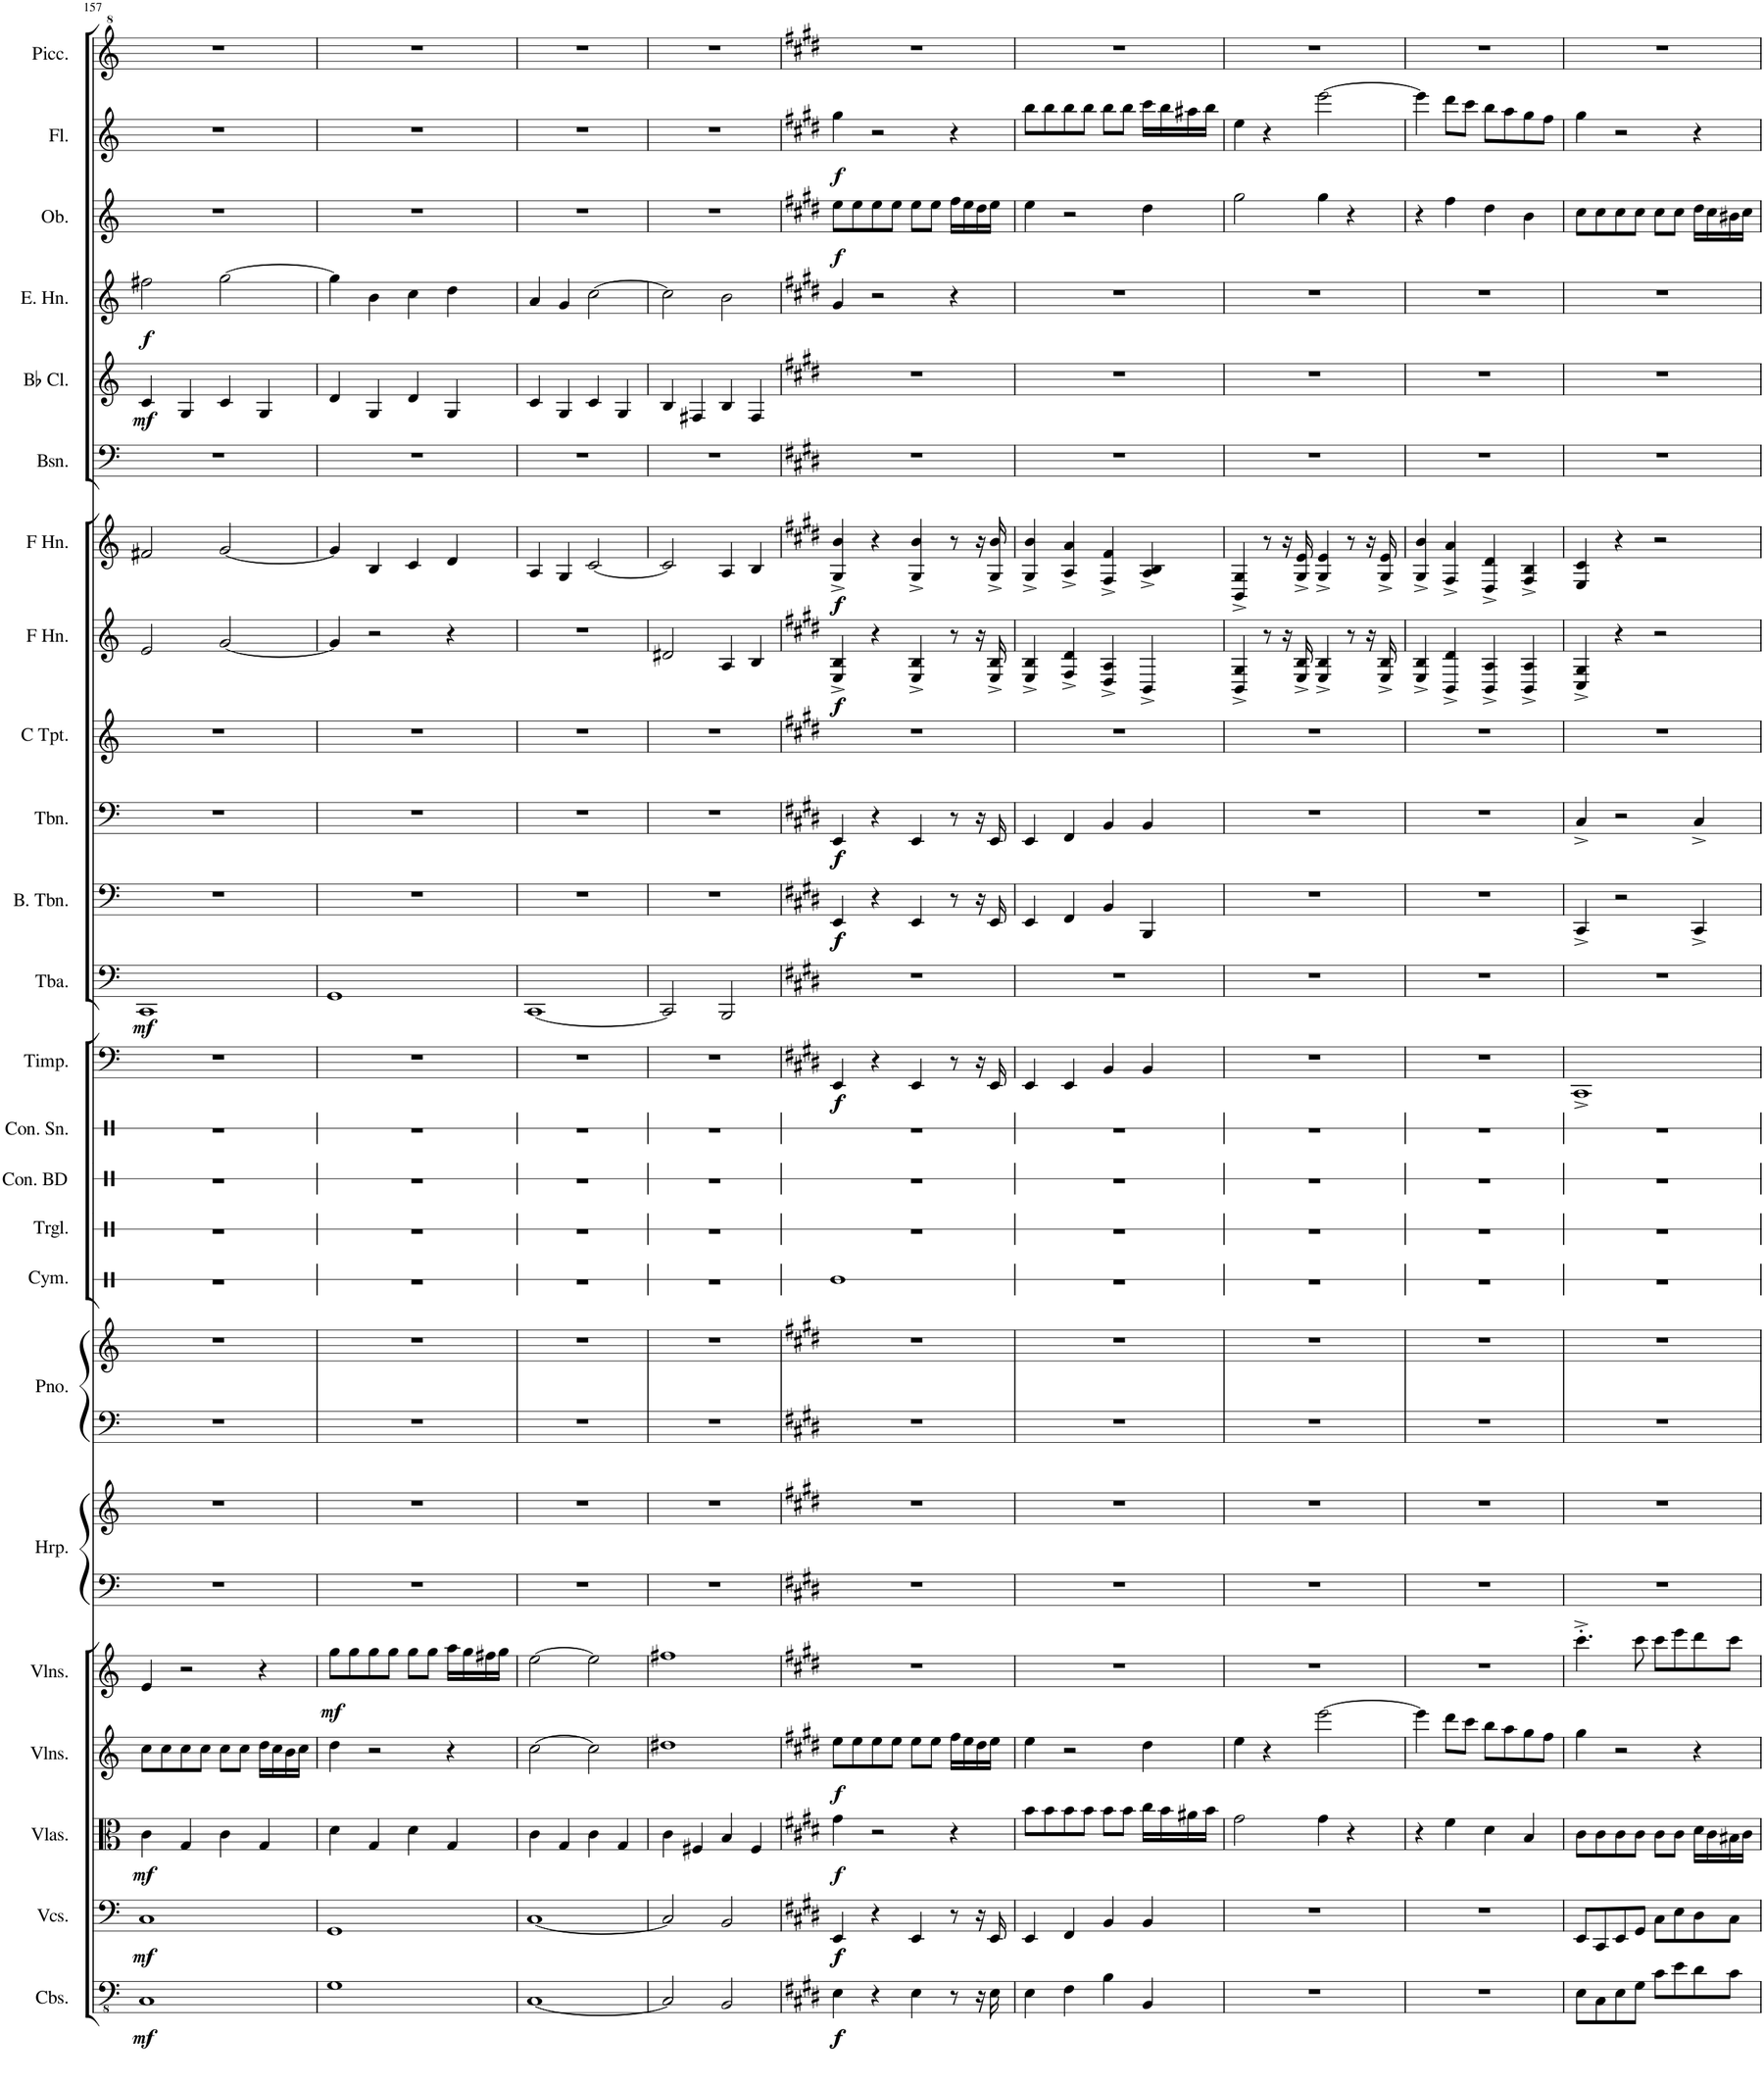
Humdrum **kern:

**kern	**dynam	**kern	**dynam	**kern	**dynam	**kern	**dynam	**kern	**dynam	**kern	**kern	**kern	**kern	**kern	**kern	**kern	**kern	**kern	**dynam	**kern	**dynam	**kern	**dynam	**kern	**dynam	**kern	**kern	**dynam	**kern	**dynam	**kern	**kern	**dynam	**kern	**dynam	**kern	**dynam	**kern	**dynam	**kern
*part24	*part24	*part23	*part23	*part22	*part22	*part21	*part21	*part20	*part20	*part19	*part19	*part18	*part18	*part17	*part16	*part15	*part14	*part13	*part13	*part12	*part12	*part11	*part11	*part10	*part10	*part9	*part8	*part8	*part7	*part7	*part6	*part5	*part5	*part4	*part4	*part3	*part3	*part2	*part2	*part1
*staff26	*staff26	*staff25	*staff25	*staff24	*staff24	*staff23	*staff23	*staff22	*staff22	*staff21	*staff20	*staff19	*staff18	*staff17	*staff16	*staff15	*staff14	*staff13	*staff13	*staff12	*staff12	*staff11	*staff11	*staff10	*staff10	*staff9	*staff8	*staff8	*staff7	*staff7	*staff6	*staff5	*staff5	*staff4	*staff4	*staff3	*staff3	*staff2	*staff2	*staff1
*I"Contrabasses	*	*I"Violoncellos	*	*I"Violas	*	*I"Violins	*	*I"Violins	*	*I"Harp	*	*I"Piano	*	*I"Cymbal	*I"Triangle	*I"Concert Bass Drum	*I"Concert Snare Drum	*I"Timpani	*	*I"Tuba	*	*I"Bass Trombone	*	*I"Trombone	*	*I"C Trumpet	*I"Horn in F	*	*I"Horn in F	*	*I"Bassoon	*I"Bb Clarinet	*	*I"English Horn	*	*I"Oboe	*	*I"Flute	*	*I"Piccolo
*I'Cbs.	*	*I'Vcs.	*	*I'Vlas.	*	*I'Vlns.	*	*I'Vlns.	*	*I'Hrp.	*	*I'Pno.	*	*I'Cym.	*I'Trgl.	*I'Con. BD	*I'Con. Sn.	*I'Timp.	*	*I'Tba.	*	*I'B. Tbn.	*	*I'Tbn.	*	*I'C Tpt.	*	*	*	*	*I'Bsn.	*I'Bb Cl.	*	*I'E. Hn.	*	*I'Ob.	*	*I'Fl.	*	*I'Picc.
!!LO:PB:g=z
*clefFv4	*	*clefF4	*	*clefC3	*	*clefG2	*	*clefG2	*	*clefF4	*clefG2	*clefF4	*clefG2	*clefX	*clefX	*clefX	*clefX	*clefF4	*	*clefF4	*	*clefF4	*	*clefF4	*	*clefG2	*clefG2	*	*clefG2	*	*clefF4	*clefG2	*	*clefG2	*	*clefG2	*	*clefG2	*	*clefG^2
*	*	*	*	*	*	*	*	*	*	*	*	*	*	*	*	*	*	*	*	*	*	*	*	*	*	*	*ITrd4c7	*	*ITrd4c7	*	*	*ITrd1c2	*	*	*	*	*	*	*	*ITrd-7c-12
*k[]	*	*k[]	*	*k[]	*	*k[]	*	*k[]	*	*k[]	*k[]	*k[]	*k[]	*k[]	*k[]	*k[]	*k[]	*k[]	*	*k[]	*	*k[]	*	*k[]	*	*k[]	*k[]	*	*k[]	*	*k[]	*k[]	*	*k[]	*	*k[]	*	*k[]	*	*k[]
*M4/4	*	*M4/4	*	*M4/4	*	*M4/4	*	*M4/4	*	*M4/4	*M4/4	*M4/4	*M4/4	*M4/4	*M4/4	*M4/4	*M4/4	*M4/4	*	*M4/4	*	*M4/4	*	*M4/4	*	*M4/4	*M4/4	*	*M4/4	*	*M4/4	*M4/4	*	*M4/4	*	*M4/4	*	*M4/4	*	*M4/4
=157	=157	=157	=157	=157	=157	=157	=157	=157	=157	=157	=157	=157	=157	=157	=157	=157	=157	=157	=157	=157	=157	=157	=157	=157	=157	=157	=157	=157	=157	=157	=157	=157	=157	=157	=157	=157	=157	=157	=157	=157
!	!LO:DY:b	!	!LO:DY:b	!	!LO:DY:b	!	!	!	!	!	!	!	!	!	!	!	!	!	!	!	!LO:DY:b	!	!	!	!	!	!	!	!	!	!	!	!LO:DY:b	!	!LO:DY:b	!	!	!	!	!
1CC	mf	1C	mf	4c\	mf	8cc\L	.	4e/	.	1r	1r	1r	1r	1r	1r	1r	1r	1r	.	1CC	mf	1r	.	1r	.	1r	2e/	.	2f#X/	.	1r	4c/	mf	2ff#X\	f	1r	.	1r	.	1r
.	.	.	.	.	.	8cc\	.	.	.	.	.	.	.	.	.	.	.	.	.	.	.	.	.	.	.	.	.	.	.	.	.	.	.	.	.	.	.	.	.	.
.	.	.	.	4G/	.	8cc\	.	2r	.	.	.	.	.	.	.	.	.	.	.	.	.	.	.	.	.	.	.	.	.	.	.	4G/	.	.	.	.	.	.	.	.
.	.	.	.	.	.	8cc\J	.	.	.	.	.	.	.	.	.	.	.	.	.	.	.	.	.	.	.	.	.	.	.	.	.	.	.	.	.	.	.	.	.	.
.	.	.	.	4c\	.	8cc\L	.	.	.	.	.	.	.	.	.	.	.	.	.	.	.	.	.	.	.	.	[2g/	.	[2g/	.	.	4c/	.	[2gg\	.	.	.	.	.	.
.	.	.	.	.	.	8cc\J	.	.	.	.	.	.	.	.	.	.	.	.	.	.	.	.	.	.	.	.	.	.	.	.	.	.	.	.	.	.	.	.	.	.
.	.	.	.	4G/	.	16dd\LL	.	4r	.	.	.	.	.	.	.	.	.	.	.	.	.	.	.	.	.	.	.	.	.	.	.	4G/	.	.	.	.	.	.	.	.
.	.	.	.	.	.	16cc\	.	.	.	.	.	.	.	.	.	.	.	.	.	.	.	.	.	.	.	.	.	.	.	.	.	.	.	.	.	.	.	.	.	.
.	.	.	.	.	.	16b\	.	.	.	.	.	.	.	.	.	.	.	.	.	.	.	.	.	.	.	.	.	.	.	.	.	.	.	.	.	.	.	.	.	.
.	.	.	.	.	.	16cc\JJ	.	.	.	.	.	.	.	.	.	.	.	.	.	.	.	.	.	.	.	.	.	.	.	.	.	.	.	.	.	.	.	.	.	.
=158	=158	=158	=158	=158	=158	=158	=158	=158	=158	=158	=158	=158	=158	=158	=158	=158	=158	=158	=158	=158	=158	=158	=158	=158	=158	=158	=158	=158	=158	=158	=158	=158	=158	=158	=158	=158	=158	=158	=158	=158
!	!	!	!	!	!	!	!	!	!LO:DY:b	!	!	!	!	!	!	!	!	!	!	!	!	!	!	!	!	!	!	!	!	!	!	!	!	!	!	!	!	!	!	!
1GG	.	1GG	.	4d\	.	4dd\	.	8gg\L	mf	1r	1r	1r	1r	1r	1r	1r	1r	1r	.	1GG	.	1r	.	1r	.	1r	4g/]	.	4g/]	.	1r	4d/	.	4gg\]	.	1r	.	1r	.	1r
.	.	.	.	.	.	.	.	8gg\	.	.	.	.	.	.	.	.	.	.	.	.	.	.	.	.	.	.	.	.	.	.	.	.	.	.	.	.	.	.	.	.
.	.	.	.	4G/	.	2r	.	8gg\	.	.	.	.	.	.	.	.	.	.	.	.	.	.	.	.	.	.	2r	.	4B/	.	.	4G/	.	4b\	.	.	.	.	.	.
.	.	.	.	.	.	.	.	8gg\J	.	.	.	.	.	.	.	.	.	.	.	.	.	.	.	.	.	.	.	.	.	.	.	.	.	.	.	.	.	.	.	.
.	.	.	.	4d\	.	.	.	8gg\L	.	.	.	.	.	.	.	.	.	.	.	.	.	.	.	.	.	.	.	.	4c/	.	.	4d/	.	4cc\	.	.	.	.	.	.
.	.	.	.	.	.	.	.	8gg\J	.	.	.	.	.	.	.	.	.	.	.	.	.	.	.	.	.	.	.	.	.	.	.	.	.	.	.	.	.	.	.	.
.	.	.	.	4G/	.	4r	.	16aa\LL	.	.	.	.	.	.	.	.	.	.	.	.	.	.	.	.	.	.	4r	.	4d/	.	.	4G/	.	4dd\	.	.	.	.	.	.
.	.	.	.	.	.	.	.	16gg\	.	.	.	.	.	.	.	.	.	.	.	.	.	.	.	.	.	.	.	.	.	.	.	.	.	.	.	.	.	.	.	.
.	.	.	.	.	.	.	.	16ff#X\	.	.	.	.	.	.	.	.	.	.	.	.	.	.	.	.	.	.	.	.	.	.	.	.	.	.	.	.	.	.	.	.
.	.	.	.	.	.	.	.	16gg\JJ	.	.	.	.	.	.	.	.	.	.	.	.	.	.	.	.	.	.	.	.	.	.	.	.	.	.	.	.	.	.	.	.
=159	=159	=159	=159	=159	=159	=159	=159	=159	=159	=159	=159	=159	=159	=159	=159	=159	=159	=159	=159	=159	=159	=159	=159	=159	=159	=159	=159	=159	=159	=159	=159	=159	=159	=159	=159	=159	=159	=159	=159	=159
[1CC	.	[1C	.	4c\	.	[2cc\	.	[2ee\	.	1r	1r	1r	1r	1r	1r	1r	1r	1r	.	[1CC	.	1r	.	1r	.	1r	1r	.	4A/	.	1r	4c/	.	4a/	.	1r	.	1r	.	1r
.	.	.	.	4G/	.	.	.	.	.	.	.	.	.	.	.	.	.	.	.	.	.	.	.	.	.	.	.	.	4G/	.	.	4G/	.	4g/	.	.	.	.	.	.
.	.	.	.	4c\	.	2cc\]	.	2ee\]	.	.	.	.	.	.	.	.	.	.	.	.	.	.	.	.	.	.	.	.	[2c/	.	.	4c/	.	[2cc\	.	.	.	.	.	.
.	.	.	.	4G/	.	.	.	.	.	.	.	.	.	.	.	.	.	.	.	.	.	.	.	.	.	.	.	.	.	.	.	4G/	.	.	.	.	.	.	.	.
=160	=160	=160	=160	=160	=160	=160	=160	=160	=160	=160	=160	=160	=160	=160	=160	=160	=160	=160	=160	=160	=160	=160	=160	=160	=160	=160	=160	=160	=160	=160	=160	=160	=160	=160	=160	=160	=160	=160	=160	=160
2CC/]	.	2C/]	.	4c\	.	1dd#X	.	1ff#X	.	1r	1r	1r	1r	1r	1r	1r	1r	1r	.	2CC/]	.	1r	.	1r	.	1r	2d#X/	.	2c/]	.	1r	4B/	.	2cc\]	.	1r	.	1r	.	1r
.	.	.	.	4F#X/	.	.	.	.	.	.	.	.	.	.	.	.	.	.	.	.	.	.	.	.	.	.	.	.	.	.	.	4F#X/	.	.	.	.	.	.	.	.
2BBB/	.	2BB/	.	4B/	.	.	.	.	.	.	.	.	.	.	.	.	.	.	.	2BBB/	.	.	.	.	.	.	4A/	.	4A/	.	.	4B/	.	2b\	.	.	.	.	.	.
.	.	.	.	4F#/	.	.	.	.	.	.	.	.	.	.	.	.	.	.	.	.	.	.	.	.	.	.	4B/	.	4B/	.	.	4F#/	.	.	.	.	.	.	.	.
=161	=161	=161	=161	=161	=161	=161	=161	=161	=161	=161	=161	=161	=161	=161	=161	=161	=161	=161	=161	=161	=161	=161	=161	=161	=161	=161	=161	=161	=161	=161	=161	=161	=161	=161	=161	=161	=161	=161	=161	=161
*k[f#c#g#d#]	*	*k[f#c#g#d#]	*	*k[f#c#g#d#]	*	*k[f#c#g#d#]	*	*k[f#c#g#d#]	*	*k[f#c#g#d#]	*k[f#c#g#d#]	*k[f#c#g#d#]	*k[f#c#g#d#]	*	*	*	*	*k[f#c#g#d#]	*	*k[f#c#g#d#]	*	*k[f#c#g#d#]	*	*k[f#c#g#d#]	*	*k[f#c#g#d#]	*k[f#c#g#d#]	*	*k[f#c#g#d#]	*	*k[f#c#g#d#]	*k[f#c#g#d#]	*	*k[f#c#g#d#]	*	*k[f#c#g#d#]	*	*k[f#c#g#d#]	*	*k[f#c#g#d#]
!	!LO:DY:b	!	!	!	!	!	!	!	!	!	!	!	!	!	!	!	!	!	!	!	!	!	!	!	!	!	!	!	!	!	!	!	!	!	!	!	!	!	!	!
!	!LO:DY:n=1:b	!	!LO:DY:b	!	!	!	!	!	!	!	!	!	!	!	!	!	!	!	!	!	!	!	!	!	!	!	!	!	!	!	!	!	!	!	!	!	!	!	!	!
!	!	!	!LO:DY:n=1:b	!	!LO:DY:b	!	!LO:DY:b	!	!	!	!	!	!	!	!	!	!	!	!LO:DY:b	!	!	!	!	!	!	!	!	!	!	!	!	!	!	!	!	!	!	!	!	!
!	!	!	!	!	!	!	!	!	!	!	!	!	!	!	!	!	!	!	!LO:DY:n=1:b	!	!	!	!LO:DY:b	!	!	!	!	!	!	!	!	!	!	!	!	!	!	!	!	!
!	!	!	!	!	!	!	!	!	!	!	!	!	!	!	!	!	!	!	!	!	!	!	!LO:DY:n=1:b	!	!LO:DY:b	!	!	!	!	!	!	!	!	!	!	!	!	!	!	!
!	!	!	!	!	!	!	!	!	!	!	!	!	!	!	!	!	!	!	!	!	!	!	!	!	!LO:DY:n=1:b	!	!	!LO:DY:b	!	!	!	!	!	!	!	!	!	!	!	!
!	!	!	!	!	!	!	!	!	!	!	!	!	!	!	!	!	!	!	!	!	!	!	!	!	!	!	!	!LO:DY:n=1:b	!	!LO:DY:b	!	!	!	!	!	!	!	!	!	!
!	!	!	!	!	!	!	!	!	!	!	!	!	!	!	!	!	!	!	!	!	!	!	!	!	!	!	!	!	!	!LO:DY:n=1:b	!	!	!	!	!	!	!LO:DY:b	!	!LO:DY:b	!
4EE\	f f	4EE/	f f	4g#\	f	8ee\L	f	1r	.	1r	1r	1r	1r	1Re	1r	1r	1r	4EE/	f f	1r	.	4EE/	f f	4EE/	f f	1r	4E/^ 4B/^	f f	4G#/^ 4b/^	f f	1r	1r	.	4g#/	.	8ee\L	f	4gg#\	f	1r
.	.	.	.	.	.	8ee\	.	.	.	.	.	.	.	.	.	.	.	.	.	.	.	.	.	.	.	.	.	.	.	.	.	.	.	.	.	8ee\	.	.	.	.
4r	.	4r	.	2r	.	8ee\	.	.	.	.	.	.	.	.	.	.	.	4r	.	.	.	4r	.	4r	.	.	4r	.	4r	.	.	.	.	2r	.	8ee\	.	2r	.	.
.	.	.	.	.	.	8ee\J	.	.	.	.	.	.	.	.	.	.	.	.	.	.	.	.	.	.	.	.	.	.	.	.	.	.	.	.	.	8ee\J	.	.	.	.
4EE\	.	4EE/	.	.	.	8ee\L	.	.	.	.	.	.	.	.	.	.	.	4EE/	.	.	.	4EE/	.	4EE/	.	.	4E/^ 4B/^	.	4G#/^ 4b/^	.	.	.	.	.	.	8ee\L	.	.	.	.
.	.	.	.	.	.	8ee\J	.	.	.	.	.	.	.	.	.	.	.	.	.	.	.	.	.	.	.	.	.	.	.	.	.	.	.	.	.	8ee\J	.	.	.	.
8r	.	8r	.	4r	.	16ff#\LL	.	.	.	.	.	.	.	.	.	.	.	8r	.	.	.	8r	.	8r	.	.	8r	.	8r	.	.	.	.	4r	.	16ff#\LL	.	4r	.	.
.	.	.	.	.	.	16ee\	.	.	.	.	.	.	.	.	.	.	.	.	.	.	.	.	.	.	.	.	.	.	.	.	.	.	.	.	.	16ee\	.	.	.	.
16r	.	16r	.	.	.	16dd#\	.	.	.	.	.	.	.	.	.	.	.	16r	.	.	.	16r	.	16r	.	.	16r	.	16r	.	.	.	.	.	.	16dd#\	.	.	.	.
16EE\	.	16EE/	.	.	.	16ee\JJ	.	.	.	.	.	.	.	.	.	.	.	16EE/	.	.	.	16EE/	.	16EE/	.	.	16E/^ 16B/^	.	16G#/^ 16b/^	.	.	.	.	.	.	16ee\JJ	.	.	.	.
=162	=162	=162	=162	=162	=162	=162	=162	=162	=162	=162	=162	=162	=162	=162	=162	=162	=162	=162	=162	=162	=162	=162	=162	=162	=162	=162	=162	=162	=162	=162	=162	=162	=162	=162	=162	=162	=162	=162	=162	=162
4EE\	.	4EE/	.	8b\L	.	4ee\	.	1r	.	1r	1r	1r	1r	1r	1r	1r	1r	4EE/	.	1r	.	4EE/	.	4EE/	.	1r	4E/^ 4B/^	.	4G#/^ 4b/^	.	1r	1r	.	1r	.	4ee\	.	8bb\L	.	1r
.	.	.	.	8b\	.	.	.	.	.	.	.	.	.	.	.	.	.	.	.	.	.	.	.	.	.	.	.	.	.	.	.	.	.	.	.	.	.	8bb\	.	.
4FF#\	.	4FF#/	.	8b\	.	2r	.	.	.	.	.	.	.	.	.	.	.	4EE/	.	.	.	4FF#/	.	4FF#/	.	.	4F#/^ 4d#/^	.	4A/^ 4a/^	.	.	.	.	.	.	2r	.	8bb\	.	.
.	.	.	.	8b\J	.	.	.	.	.	.	.	.	.	.	.	.	.	.	.	.	.	.	.	.	.	.	.	.	.	.	.	.	.	.	.	.	.	8bb\J	.	.
4BB\	.	4BB/	.	8b\L	.	.	.	.	.	.	.	.	.	.	.	.	.	4BB/	.	.	.	4BB/	.	4BB/	.	.	4D#/^ 4A/^	.	4F#/^ 4f#/^	.	.	.	.	.	.	.	.	8bb\L	.	.
.	.	.	.	8b\J	.	.	.	.	.	.	.	.	.	.	.	.	.	.	.	.	.	.	.	.	.	.	.	.	.	.	.	.	.	.	.	.	.	8bb\J	.	.
4BBB/	.	4BB/	.	16cc#\LL	.	4dd#\	.	.	.	.	.	.	.	.	.	.	.	4BB/	.	.	.	4BBB/	.	4BB/	.	.	4BB^/	.	4A/^ 4B/^	.	.	.	.	.	.	4dd#\	.	16ccc#\LL	.	.
.	.	.	.	16b\	.	.	.	.	.	.	.	.	.	.	.	.	.	.	.	.	.	.	.	.	.	.	.	.	.	.	.	.	.	.	.	.	.	16bb\	.	.
.	.	.	.	16a#X\	.	.	.	.	.	.	.	.	.	.	.	.	.	.	.	.	.	.	.	.	.	.	.	.	.	.	.	.	.	.	.	.	.	16aa#X\	.	.
.	.	.	.	16b\JJ	.	.	.	.	.	.	.	.	.	.	.	.	.	.	.	.	.	.	.	.	.	.	.	.	.	.	.	.	.	.	.	.	.	16bb\JJ	.	.
=163	=163	=163	=163	=163	=163	=163	=163	=163	=163	=163	=163	=163	=163	=163	=163	=163	=163	=163	=163	=163	=163	=163	=163	=163	=163	=163	=163	=163	=163	=163	=163	=163	=163	=163	=163	=163	=163	=163	=163	=163
1r	.	1r	.	2g#\	.	4ee\	.	1r	.	1r	1r	1r	1r	1r	1r	1r	1r	1r	.	1r	.	1r	.	1r	.	1r	4BB/^ 4G#/^	.	4BB/^ 4G#/^	.	1r	1r	.	1r	.	2gg#\	.	4ee\	.	1r
.	.	.	.	.	.	4r	.	.	.	.	.	.	.	.	.	.	.	.	.	.	.	.	.	.	.	.	8r	.	8r	.	.	.	.	.	.	.	.	4r	.	.
.	.	.	.	.	.	.	.	.	.	.	.	.	.	.	.	.	.	.	.	.	.	.	.	.	.	.	16r	.	16r	.	.	.	.	.	.	.	.	.	.	.
.	.	.	.	.	.	.	.	.	.	.	.	.	.	.	.	.	.	.	.	.	.	.	.	.	.	.	16E/^ 16B/^	.	16G#/^ 16e/^	.	.	.	.	.	.	.	.	.	.	.
.	.	.	.	4g#\	.	[2eee\	.	.	.	.	.	.	.	.	.	.	.	.	.	.	.	.	.	.	.	.	4E/^ 4B/^	.	4G#/^ 4e/^	.	.	.	.	.	.	4gg#\	.	[2eee\	.	.
.	.	.	.	4r	.	.	.	.	.	.	.	.	.	.	.	.	.	.	.	.	.	.	.	.	.	.	8r	.	8r	.	.	.	.	.	.	4r	.	.	.	.
.	.	.	.	.	.	.	.	.	.	.	.	.	.	.	.	.	.	.	.	.	.	.	.	.	.	.	16r	.	16r	.	.	.	.	.	.	.	.	.	.	.
.	.	.	.	.	.	.	.	.	.	.	.	.	.	.	.	.	.	.	.	.	.	.	.	.	.	.	16E/^ 16B/^	.	16G#/^ 16e/^	.	.	.	.	.	.	.	.	.	.	.
=164	=164	=164	=164	=164	=164	=164	=164	=164	=164	=164	=164	=164	=164	=164	=164	=164	=164	=164	=164	=164	=164	=164	=164	=164	=164	=164	=164	=164	=164	=164	=164	=164	=164	=164	=164	=164	=164	=164	=164	=164
1r	.	1r	.	4r	.	4eee\]	.	1r	.	1r	1r	1r	1r	1r	1r	1r	1r	1r	.	1r	.	1r	.	1r	.	1r	4E/^ 4B/^	.	4G#/^ 4b/^	.	1r	1r	.	1r	.	4r	.	4eee\]	.	1r
.	.	.	.	4f#\	.	8ddd#\L	.	.	.	.	.	.	.	.	.	.	.	.	.	.	.	.	.	.	.	.	4BB/^ 4d#/^	.	4F#/^ 4a/^	.	.	.	.	.	.	4ff#\	.	8ddd#\L	.	.
.	.	.	.	.	.	8ccc#\J	.	.	.	.	.	.	.	.	.	.	.	.	.	.	.	.	.	.	.	.	.	.	.	.	.	.	.	.	.	.	.	8ccc#\J	.	.
.	.	.	.	4d#\	.	8bb\L	.	.	.	.	.	.	.	.	.	.	.	.	.	.	.	.	.	.	.	.	4BB/^ 4A/^	.	4D#/^ 4d#/^	.	.	.	.	.	.	4dd#\	.	8bb\L	.	.
.	.	.	.	.	.	8aa\	.	.	.	.	.	.	.	.	.	.	.	.	.	.	.	.	.	.	.	.	.	.	.	.	.	.	.	.	.	.	.	8aa\	.	.
.	.	.	.	4B/	.	8gg#\	.	.	.	.	.	.	.	.	.	.	.	.	.	.	.	.	.	.	.	.	4BB/^ 4A/^	.	4F#/^ 4B/^	.	.	.	.	.	.	4b\	.	8gg#\	.	.
.	.	.	.	.	.	8ff#\J	.	.	.	.	.	.	.	.	.	.	.	.	.	.	.	.	.	.	.	.	.	.	.	.	.	.	.	.	.	.	.	8ff#\J	.	.
=165	=165	=165	=165	=165	=165	=165	=165	=165	=165	=165	=165	=165	=165	=165	=165	=165	=165	=165	=165	=165	=165	=165	=165	=165	=165	=165	=165	=165	=165	=165	=165	=165	=165	=165	=165	=165	=165	=165	=165	=165
8EE\L	.	8EE/L	.	8c#\L	.	4gg#\	.	4.ccc#'^\	.	1r	1r	1r	1r	1r	1r	1r	1r	1CC#^	.	1r	.	4CC#^/	.	4C#^/	.	1r	4C#/^ 4G#/^	.	4E/ 4c#/	.	1r	1r	.	1r	.	8cc#\L	.	4gg#\	.	1r
8CC#\	.	8CC#/	.	8c#\	.	.	.	.	.	.	.	.	.	.	.	.	.	.	.	.	.	.	.	.	.	.	.	.	.	.	.	.	.	.	.	8cc#\	.	.	.	.
8EE\	.	8EE/	.	8c#\	.	2r	.	.	.	.	.	.	.	.	.	.	.	.	.	.	.	2r	.	2r	.	.	4r	.	4r	.	.	.	.	.	.	8cc#\	.	2r	.	.
8GG#\J	.	8GG#/J	.	8c#\J	.	.	.	8ccc#\	.	.	.	.	.	.	.	.	.	.	.	.	.	.	.	.	.	.	.	.	.	.	.	.	.	.	.	8cc#\J	.	.	.	.
8C#\L	.	8C#\L	.	8c#\L	.	.	.	8ccc#\L	.	.	.	.	.	.	.	.	.	.	.	.	.	.	.	.	.	.	2r	.	2r	.	.	.	.	.	.	8cc#\L	.	.	.	.
8E\	.	8E\	.	8c#\J	.	.	.	8eee\	.	.	.	.	.	.	.	.	.	.	.	.	.	.	.	.	.	.	.	.	.	.	.	.	.	.	.	8cc#\J	.	.	.	.
8D#\	.	8D#\	.	16d#\LL	.	4r	.	8ddd#\	.	.	.	.	.	.	.	.	.	.	.	.	.	4CC#^/	.	4C#^/	.	.	.	.	.	.	.	.	.	.	.	16dd#\LL	.	4r	.	.
.	.	.	.	16c#\	.	.	.	.	.	.	.	.	.	.	.	.	.	.	.	.	.	.	.	.	.	.	.	.	.	.	.	.	.	.	.	16cc#\	.	.	.	.
8C#\J	.	8C#\J	.	16B#X\	.	.	.	8ccc#\J	.	.	.	.	.	.	.	.	.	.	.	.	.	.	.	.	.	.	.	.	.	.	.	.	.	.	.	16b#X\	.	.	.	.
.	.	.	.	16c#\JJ	.	.	.	.	.	.	.	.	.	.	.	.	.	.	.	.	.	.	.	.	.	.	.	.	.	.	.	.	.	.	.	16cc#\JJ	.	.	.	.
=	=	=	=	=	=	=	=	=	=	=	=	=	=	=	=	=	=	=	=	=	=	=	=	=	=	=	=	=	=	=	=	=	=	=	=	=	=	=	=	=
*-	*-	*-	*-	*-	*-	*-	*-	*-	*-	*-	*-	*-	*-	*-	*-	*-	*-	*-	*-	*-	*-	*-	*-	*-	*-	*-	*-	*-	*-	*-	*-	*-	*-	*-	*-	*-	*-	*-	*-	*-
